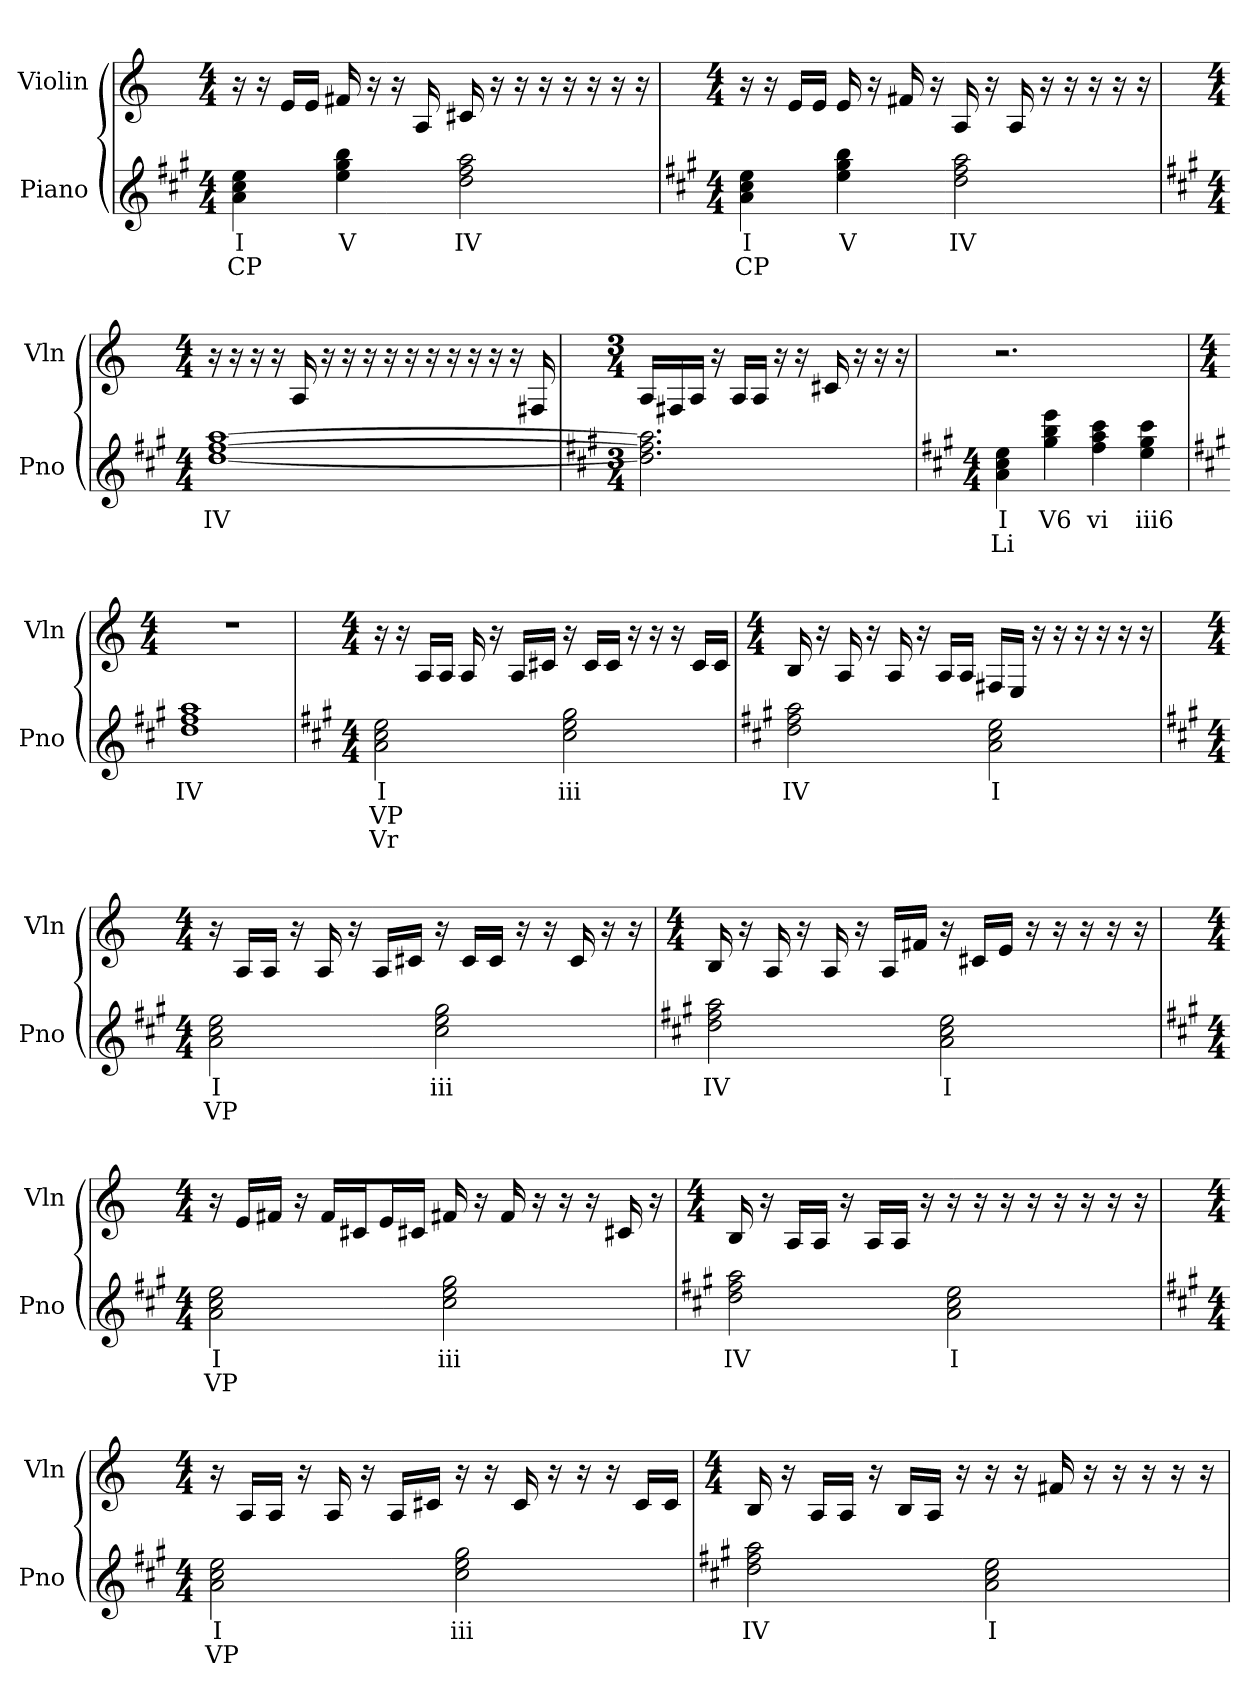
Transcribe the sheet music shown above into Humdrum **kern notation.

**kern	**text	**text	**text	**kern
*part2	*part2	*part2	*part2	*part1
*staff2	*staff2	*staff2	*staff2	*staff1
*I"Piano	*	*	*	*I"Violin
*I'Pno	*	*	*	*I'Vln
*k[f#c#g#]	*	*	*	*
*A:	*	*	*	*
*M4/4	*	*	*	*M4/4
=	=	=	=	=
4a 4cc# 4ee	I	CP	.	16r
.	.	.	.	16r
.	.	.	.	16eLL
.	.	.	.	16eJJ
4ee 4gg# 4bb	V	.	.	16f#X
.	.	.	.	16r
.	.	.	.	16r
.	.	.	.	16A
2dd 2ff# 2aa	IV	.	.	16c#X
.	.	.	.	16r
.	.	.	.	16r
.	.	.	.	16r
.	.	.	.	16r
.	.	.	.	16r
.	.	.	.	16r
.	.	.	.	16r
=	=	=	=	=
*k[f#c#g#]	*	*	*	*
*A:	*	*	*	*
*M4/4	*	*	*	*M4/4
4a 4cc# 4ee	I	CP	.	16r
.	.	.	.	16r
.	.	.	.	16eLL
.	.	.	.	16eJJ
4ee 4gg# 4bb	V	.	.	16e
.	.	.	.	16r
.	.	.	.	16f#X
.	.	.	.	16r
2dd 2ff# 2aa	IV	.	.	16A
.	.	.	.	16r
.	.	.	.	16A
.	.	.	.	16r
.	.	.	.	16r
.	.	.	.	16r
.	.	.	.	16r
.	.	.	.	16r
=	=	=	=	=
*k[f#c#g#]	*	*	*	*
*A:	*	*	*	*
*M4/4	*	*	*	*M4/4
[1dd [1ff# [1aa	IV	.	.	16r
.	.	.	.	16r
.	.	.	.	16r
.	.	.	.	16r
.	.	.	.	16A
.	.	.	.	16r
.	.	.	.	16r
.	.	.	.	16r
.	.	.	.	16r
.	.	.	.	16r
.	.	.	.	16r
.	.	.	.	16r
.	.	.	.	16r
.	.	.	.	16r
.	.	.	.	16r
.	.	.	.	16F#X
=	=	=	=	=
*k[f#c#g#]	*	*	*	*
*A:	*	*	*	*
*M3/4	*	*	*	*M3/4
2.dd] 2.ff#] 2.aa]	.	.	.	16ALL
.	.	.	.	16F#X
.	.	.	.	16AJJ
.	.	.	.	16r
.	.	.	.	16ALL
.	.	.	.	16AJJ
.	.	.	.	16r
.	.	.	.	16r
.	.	.	.	16c#X
.	.	.	.	16r
.	.	.	.	16r
.	.	.	.	16r
=	=	=	=	=
*k[f#c#g#]	*	*	*	*
*A:	*	*	*	*
*M4/4	*	*	*	*
4a 4cc# 4ee	I	Li	.	2.r
4gg# 4bb 4eee	V6	.	.	.
4ff# 4aa 4ccc#	vi	.	.	.
4ee 4gg# 4ccc#	iii6	.	.	4ryy
=	=	=	=	=
*k[f#c#g#]	*	*	*	*
*A:	*	*	*	*
*	*	*	*	*M4/4
1dd 1ff# 1aa	IV	.	.	1r
=	=	=	=	=
*k[f#c#g#]	*	*	*	*
*A:	*	*	*	*
*M4/4	*	*	*	*M4/4
2a 2cc# 2ee	I	VP	Vr	16r
.	.	.	.	16r
.	.	.	.	16ALL
.	.	.	.	16AJJ
.	.	.	.	16A
.	.	.	.	16r
.	.	.	.	16ALL
.	.	.	.	16c#XJJ
2cc# 2ee 2gg#	iii	.	.	16r
.	.	.	.	16c#LL
.	.	.	.	16c#JJ
.	.	.	.	16r
.	.	.	.	16r
.	.	.	.	16r
.	.	.	.	16c#LL
.	.	.	.	16c#JJ
=	=	=	=	=
*k[f#c#g#]	*	*	*	*
*A:	*	*	*	*
*	*	*	*	*M4/4
2dd 2ff# 2aa	IV	.	.	16B
.	.	.	.	16r
.	.	.	.	16A
.	.	.	.	16r
.	.	.	.	16A
.	.	.	.	16r
.	.	.	.	16ALL
.	.	.	.	16AJJ
2a 2cc# 2ee	I	.	.	16F#XLL
.	.	.	.	16EJJ
.	.	.	.	16r
.	.	.	.	16r
.	.	.	.	16r
.	.	.	.	16r
.	.	.	.	16r
.	.	.	.	16r
=	=	=	=	=
*k[f#c#g#]	*	*	*	*
*A:	*	*	*	*
*M4/4	*	*	*	*M4/4
2a 2cc# 2ee	I	VP	.	16r
.	.	.	.	16ALL
.	.	.	.	16AJJ
.	.	.	.	16r
.	.	.	.	16A
.	.	.	.	16r
.	.	.	.	16ALL
.	.	.	.	16c#XJJ
2cc# 2ee 2gg#	iii	.	.	16r
.	.	.	.	16c#LL
.	.	.	.	16c#JJ
.	.	.	.	16r
.	.	.	.	16r
.	.	.	.	16c#
.	.	.	.	16r
.	.	.	.	16r
=	=	=	=	=
*k[f#c#g#]	*	*	*	*
*A:	*	*	*	*
*	*	*	*	*M4/4
2dd 2ff# 2aa	IV	.	.	16B
.	.	.	.	16r
.	.	.	.	16A
.	.	.	.	16r
.	.	.	.	16A
.	.	.	.	16r
.	.	.	.	16ALL
.	.	.	.	16f#XJJ
2a 2cc# 2ee	I	.	.	16r
.	.	.	.	16c#XLL
.	.	.	.	16eJJ
.	.	.	.	16r
.	.	.	.	16r
.	.	.	.	16r
.	.	.	.	16r
.	.	.	.	16r
=	=	=	=	=
*k[f#c#g#]	*	*	*	*
*A:	*	*	*	*
*M4/4	*	*	*	*M4/4
2a 2cc# 2ee	I	VP	.	16r
.	.	.	.	16eLL
.	.	.	.	16f#XJJ
.	.	.	.	16r
.	.	.	.	16f#LL
.	.	.	.	16c#XJ
.	.	.	.	16eL
.	.	.	.	16c#XJJ
2cc# 2ee 2gg#	iii	.	.	16f#X
.	.	.	.	16r
.	.	.	.	16f#
.	.	.	.	16r
.	.	.	.	16r
.	.	.	.	16r
.	.	.	.	16c#X
.	.	.	.	16r
=	=	=	=	=
*k[f#c#g#]	*	*	*	*
*A:	*	*	*	*
*	*	*	*	*M4/4
2dd 2ff# 2aa	IV	.	.	16B
.	.	.	.	16r
.	.	.	.	16ALL
.	.	.	.	16AJJ
.	.	.	.	16r
.	.	.	.	16ALL
.	.	.	.	16AJJ
.	.	.	.	16r
2a 2cc# 2ee	I	.	.	16r
.	.	.	.	16r
.	.	.	.	16r
.	.	.	.	16r
.	.	.	.	16r
.	.	.	.	16r
.	.	.	.	16r
.	.	.	.	16r
=	=	=	=	=
*k[f#c#g#]	*	*	*	*
*A:	*	*	*	*
*M4/4	*	*	*	*M4/4
2a 2cc# 2ee	I	VP	.	16r
.	.	.	.	16ALL
.	.	.	.	16AJJ
.	.	.	.	16r
.	.	.	.	16A
.	.	.	.	16r
.	.	.	.	16ALL
.	.	.	.	16c#XJJ
2cc# 2ee 2gg#	iii	.	.	16r
.	.	.	.	16r
.	.	.	.	16c#
.	.	.	.	16r
.	.	.	.	16r
.	.	.	.	16r
.	.	.	.	16c#LL
.	.	.	.	16c#JJ
=	=	=	=	=
*k[f#c#g#]	*	*	*	*
*A:	*	*	*	*
*	*	*	*	*M4/4
2dd 2ff# 2aa	IV	.	.	16B
.	.	.	.	16r
.	.	.	.	16ALL
.	.	.	.	16AJJ
.	.	.	.	16r
.	.	.	.	16BLL
.	.	.	.	16AJJ
.	.	.	.	16r
2a 2cc# 2ee	I	.	.	16r
.	.	.	.	16r
.	.	.	.	16f#X
.	.	.	.	16r
.	.	.	.	16r
.	.	.	.	16r
.	.	.	.	16r
.	.	.	.	16r
=	=	=	=	=
*-	*-	*-	*-	*-
